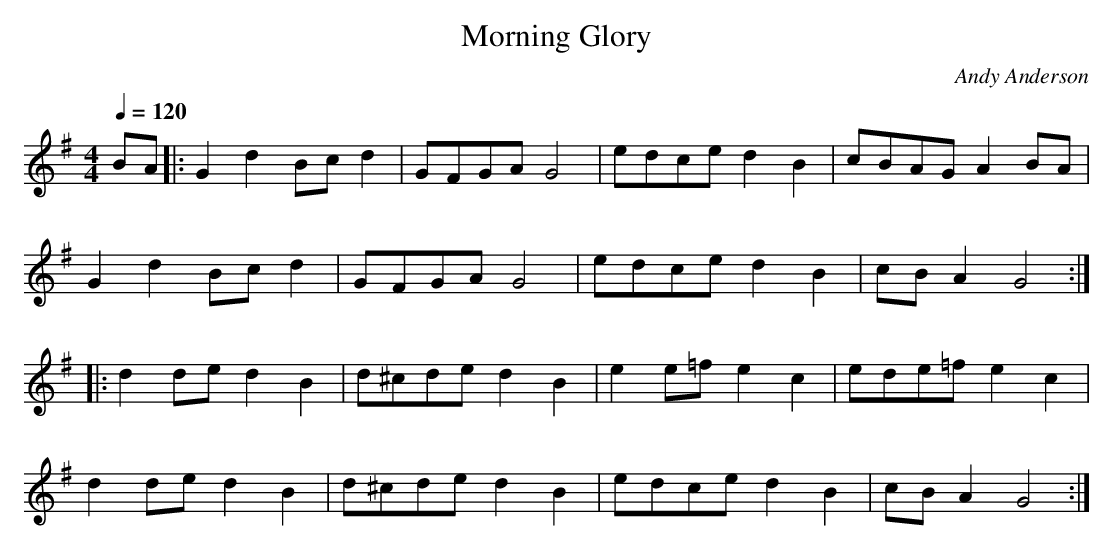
X:1
T:Morning Glory
C:Andy Anderson
M:4/4
L:1/8
Q:1/4=120
K:G
BA |: G2 d2 Bc d2 | GFGA G4 | edce d2 B2 | cBAG A2 BA |
G2 d2 Bc d2 | GFGA G4 | edce d2 B2 | cB A2 G4 :|
|:d2 de d2 B2 | d^cde d2 B2 | e2 e=f e2 c2 | ede=f e2 c2 |
d2 de d2 B2 | d^cde d2 B2 | edce d2 B2 | cB A2 G4 :|
